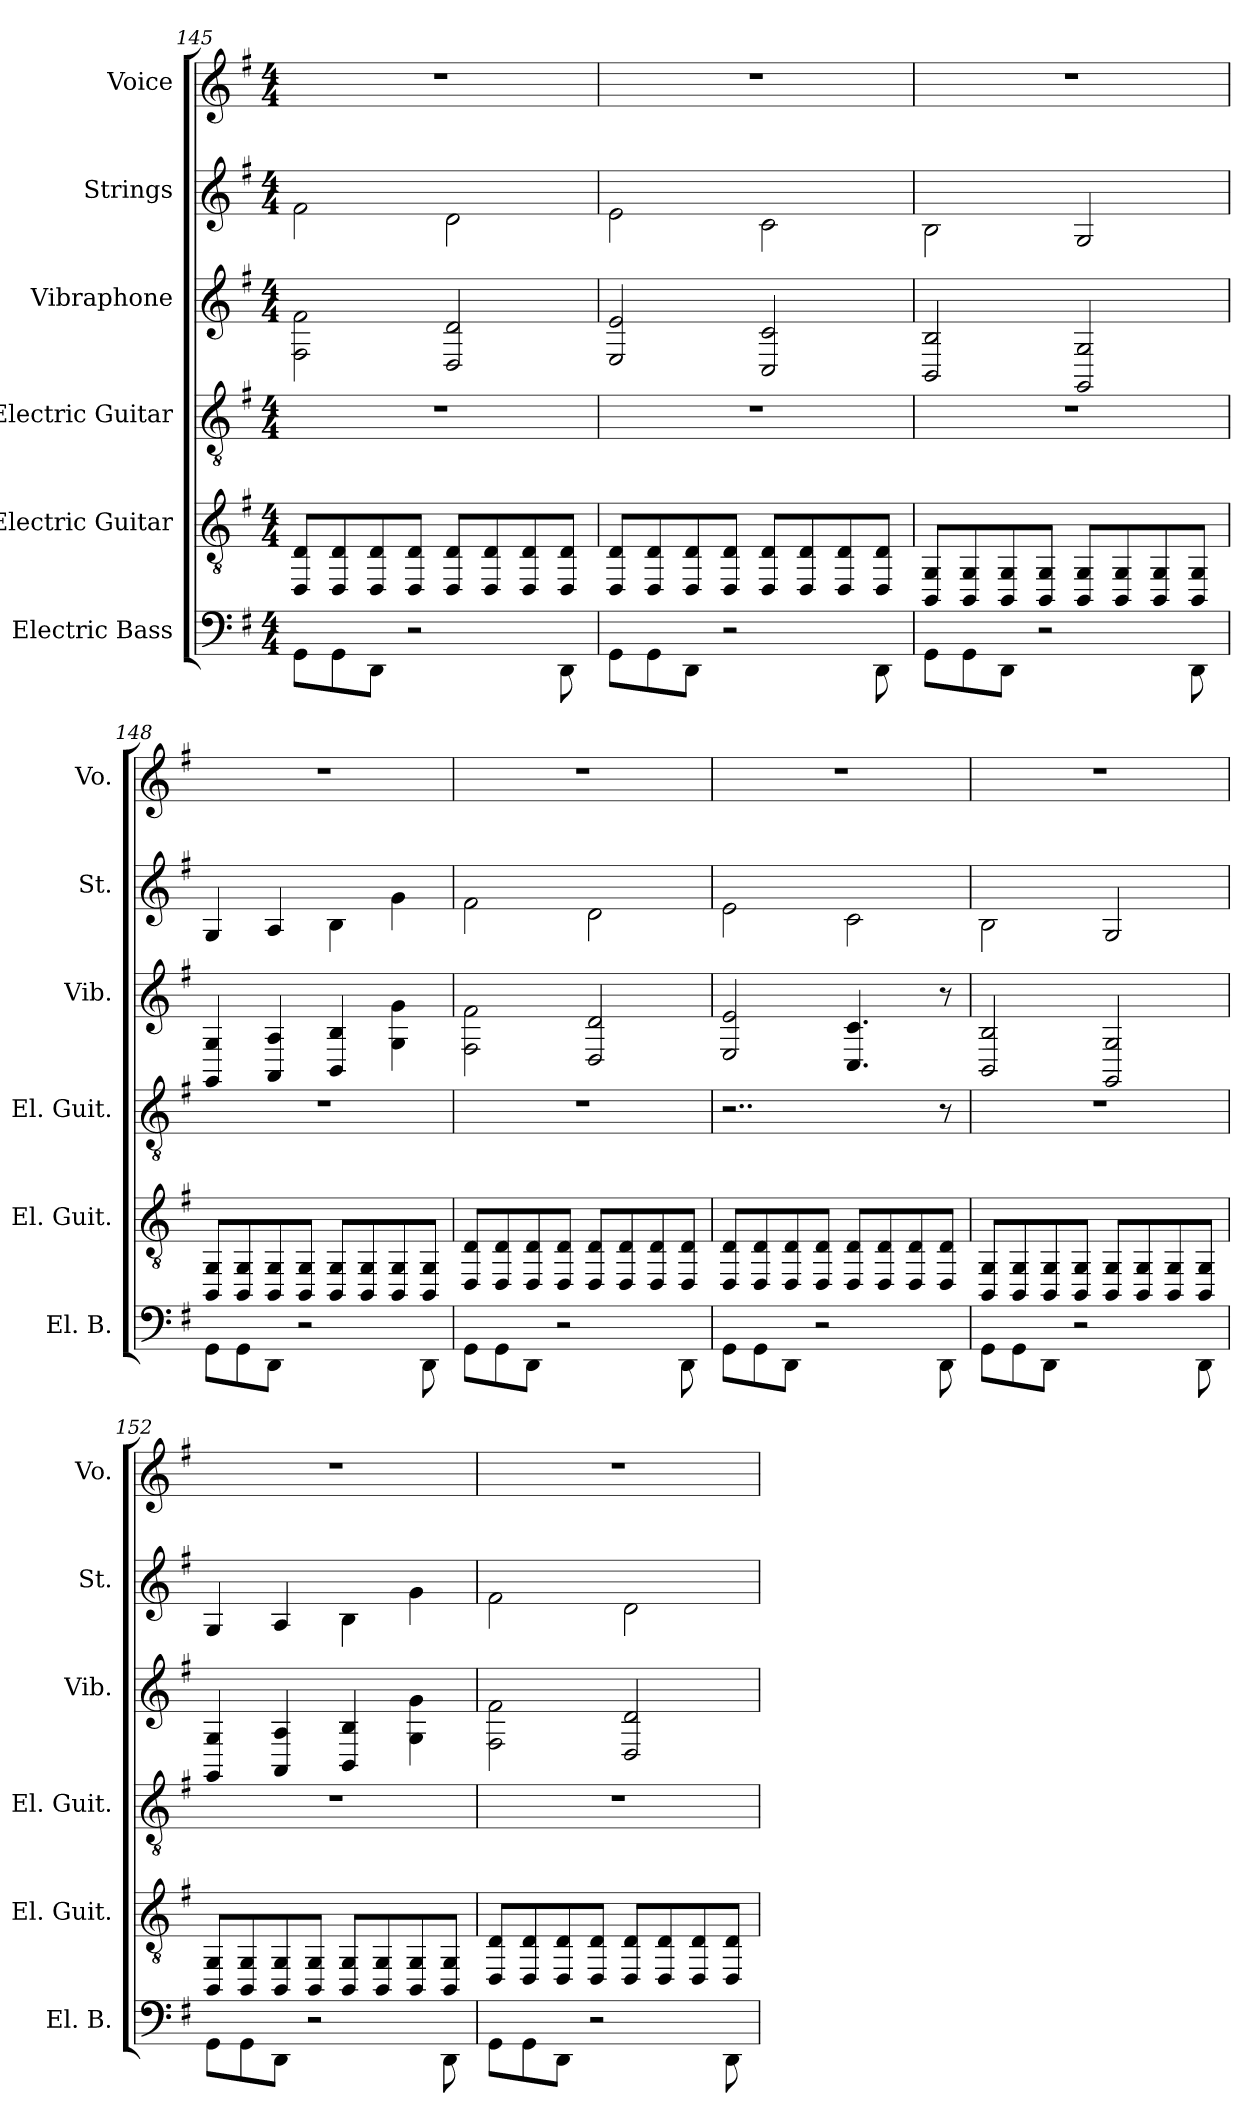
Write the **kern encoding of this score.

**kern	**kern	**kern	**kern	**kern	**kern
*part6	*part5	*part4	*part3	*part2	*part1
*staff6	*staff5	*staff4	*staff3	*staff2	*staff1
*I"Electric Bass	*I"Electric Guitar	*I"Electric Guitar	*I"Vibraphone	*I"Strings	*I"Voice
*I'El. B.	*I'El. Guit.	*I'El. Guit.	*I'Vib.	*I'St.	*I'Vo.
*clefF4	*clefGv2	*clefGv2	*clefG2	*clefG2	*clefG2
*k[f#]	*k[f#]	*k[f#]	*k[f#]	*k[f#]	*k[f#]
*M4/4	*M4/4	*M4/4	*M4/4	*M4/4	*M4/4
=145	=145	=145	=145	=145	=145
8GG\L	8DD/ 8D/L	1r	2F#\ 2f#\	2f#\	1r
8GG\	8DD/ 8D/	.	.	.	.
8DD\J	8DD/ 8D/	.	.	.	.
2r	8DD/ 8D/J	.	.	.	.
.	8DD/ 8D/L	.	2D/ 2d/	2d\	.
.	8DD/ 8D/	.	.	.	.
.	8DD/ 8D/	.	.	.	.
8DD\	8DD/ 8D/J	.	.	.	.
=146	=146	=146	=146	=146	=146
8GG\L	8DD/ 8D/L	1r	2E/ 2e/	2e\	1r
8GG\	8DD/ 8D/	.	.	.	.
8DD\J	8DD/ 8D/	.	.	.	.
2r	8DD/ 8D/J	.	.	.	.
.	8DD/ 8D/L	.	2C/ 2c/	2c\	.
.	8DD/ 8D/	.	.	.	.
.	8DD/ 8D/	.	.	.	.
8DD\	8DD/ 8D/J	.	.	.	.
!!LO:LB:g=z
=147	=147	=147	=147	=147	=147
8GG\L	8BBB/ 8GG/L	1r	2BB/ 2B/	2B\	1r
8GG\	8BBB/ 8GG/	.	.	.	.
8DD\J	8BBB/ 8GG/	.	.	.	.
2r	8BBB/ 8GG/J	.	.	.	.
.	8BBB/ 8GG/L	.	2GG/ 2G/	2G/	.
.	8BBB/ 8GG/	.	.	.	.
.	8BBB/ 8GG/	.	.	.	.
8DD\	8BBB/ 8GG/J	.	.	.	.
=148	=148	=148	=148	=148	=148
8GG\L	8BBB/ 8GG/L	1r	4GG/ 4G/	4G/	1r
8GG\	8BBB/ 8GG/	.	.	.	.
8DD\J	8BBB/ 8GG/	.	4AA/ 4A/	4A/	.
2r	8BBB/ 8GG/J	.	.	.	.
.	8BBB/ 8GG/L	.	4BB/ 4B/	4B\	.
.	8BBB/ 8GG/	.	.	.	.
.	8BBB/ 8GG/	.	4G\ 4g\	4g\	.
8DD\	8BBB/ 8GG/J	.	.	.	.
=149	=149	=149	=149	=149	=149
8GG\L	8DD/ 8D/L	1r	2F#\ 2f#\	2f#\	1r
8GG\	8DD/ 8D/	.	.	.	.
8DD\J	8DD/ 8D/	.	.	.	.
2r	8DD/ 8D/J	.	.	.	.
.	8DD/ 8D/L	.	2D/ 2d/	2d\	.
.	8DD/ 8D/	.	.	.	.
.	8DD/ 8D/	.	.	.	.
8DD\	8DD/ 8D/J	.	.	.	.
=150	=150	=150	=150	=150	=150
8GG\L	8DD/ 8D/L	2..r	2E/ 2e/	2e\	1r
8GG\	8DD/ 8D/	.	.	.	.
8DD\J	8DD/ 8D/	.	.	.	.
2r	8DD/ 8D/J	.	.	.	.
.	8DD/ 8D/L	.	4.C/ 4.c/	2c\	.
.	8DD/ 8D/	.	.	.	.
.	8DD/ 8D/	.	.	.	.
8DD\	8DD/ 8D/J	8r	8r	.	.
!!LO:PB:g=z
=151	=151	=151	=151	=151	=151
8GG\L	8BBB/ 8GG/L	1r	2BB/ 2B/	2B\	1r
8GG\	8BBB/ 8GG/	.	.	.	.
8DD\J	8BBB/ 8GG/	.	.	.	.
2r	8BBB/ 8GG/J	.	.	.	.
.	8BBB/ 8GG/L	.	2GG/ 2G/	2G/	.
.	8BBB/ 8GG/	.	.	.	.
.	8BBB/ 8GG/	.	.	.	.
8DD\	8BBB/ 8GG/J	.	.	.	.
=152	=152	=152	=152	=152	=152
8GG\L	8BBB/ 8GG/L	1r	4GG/ 4G/	4G/	1r
8GG\	8BBB/ 8GG/	.	.	.	.
8DD\J	8BBB/ 8GG/	.	4AA/ 4A/	4A/	.
2r	8BBB/ 8GG/J	.	.	.	.
.	8BBB/ 8GG/L	.	4BB/ 4B/	4B\	.
.	8BBB/ 8GG/	.	.	.	.
.	8BBB/ 8GG/	.	4G\ 4g\	4g\	.
8DD\	8BBB/ 8GG/J	.	.	.	.
=153	=153	=153	=153	=153	=153
8GG\L	8DD/ 8D/L	1r	2F#\ 2f#\	2f#\	1r
8GG\	8DD/ 8D/	.	.	.	.
8DD\J	8DD/ 8D/	.	.	.	.
2r	8DD/ 8D/J	.	.	.	.
.	8DD/ 8D/L	.	2D/ 2d/	2d\	.
.	8DD/ 8D/	.	.	.	.
.	8DD/ 8D/	.	.	.	.
8DD\	8DD/ 8D/J	.	.	.	.
=	=	=	=	=	=
*-	*-	*-	*-	*-	*-
